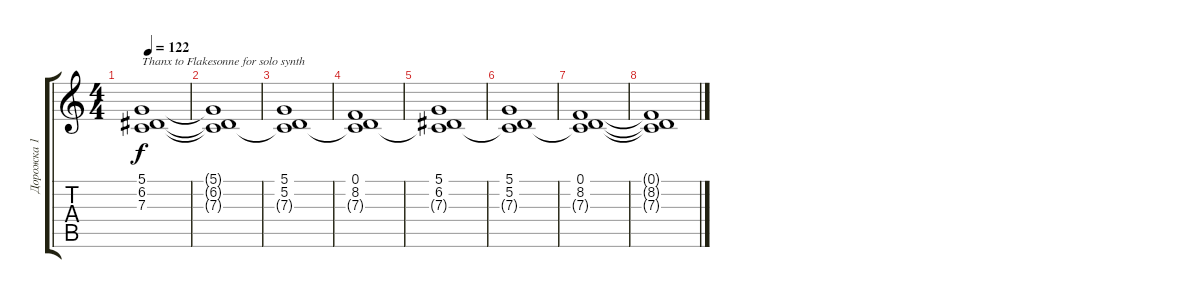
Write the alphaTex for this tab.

\track ("Дорожка 1" "Дорожка 1") {instrument stringensemble2}
\staff {score tabs}
\tuning (D4 A3 F3 C3 G2 C2) {hide}
\ts (4 4)
\tempo 122
\clef g2
\ks c
(5.1 6.2 7.3).1{txt "Thanx to Flakesonne for solo synth" dy f instrument stringensemble2} |
(5.1{t} 6.2{t} 7.3{t}).1 |
(5.1 5.2 7.3{t}).1 |
(0.1 8.2 7.3{t}).1 |
(5.1 6.2 7.3{t}).1 |
(5.1 5.2 7.3{t}).1 |
(0.1 8.2 7.3{t}).1 |
(0.1{t} 8.2{t} 7.3{t}).1
